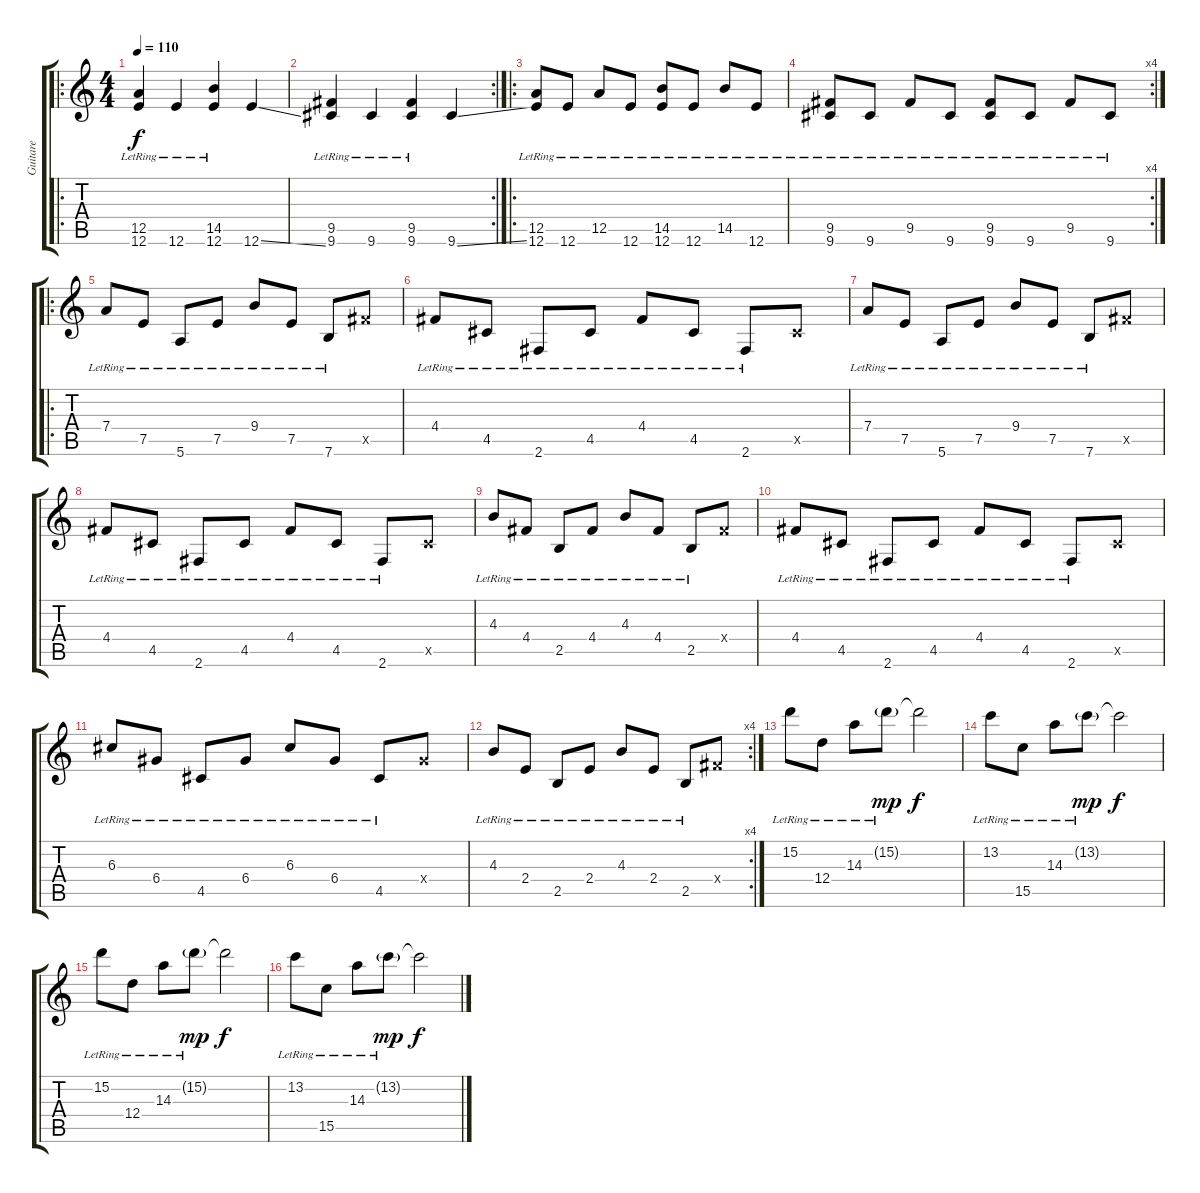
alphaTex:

\track ("Guitare" "Guitare") {instrument electricguitarmuted}
\staff {score tabs}
\tuning (E4 B3 G3 D3 A2 E2) {hide}
\ro
\ts (4 4)
\tempo 110
\clef g2
\ks c
(12.5{lr} 12.6{lr}).4{dy f instrument electricguitarmuted} 12.6{lr}.4 (14.5{lr} 12.6{lr}).4 12.6{ss}.4 |
\rc 2
(9.5{lr} 9.6{lr}).4 9.6{lr}.4 (9.5{lr} 9.6{lr}).4 9.6{ss}.4 |
\ro
(12.5{lr} 12.6{lr}).8 12.6{lr}.8 12.5{lr}.8 12.6{lr}.8 (14.5{lr} 12.6{lr}).8 12.6{lr}.8 14.5{lr}.8 12.6{lr}.8 |
\rc 4
(9.5{lr} 9.6{lr}).8 9.6{lr}.8 9.5{lr}.8 9.6{lr}.8 (9.5{lr} 9.6{lr}).8 9.6{lr}.8 9.5{lr}.8 9.6{lr}.8 |
\ro
7.4{lr}.8 7.5{lr}.8 5.6{lr}.8 7.5{lr}.8 9.4{lr}.8 7.5{lr}.8 7.6{lr}.8 9.5{x}.8 |
4.4{lr}.8 4.5{lr}.8 2.6{lr}.8 4.5{lr}.8 4.4{lr}.8 4.5{lr}.8 2.6{lr}.8 4.5{x}.8 |
7.4{lr}.8 7.5{lr}.8 5.6{lr}.8 7.5{lr}.8 9.4{lr}.8 7.5{lr}.8 7.6{lr}.8 9.5{x}.8 |
4.4{lr}.8 4.5{lr}.8 2.6{lr}.8 4.5{lr}.8 4.4{lr}.8 4.5{lr}.8 2.6{lr}.8 4.5{x}.8 |
4.3{lr}.8 4.4{lr}.8 2.5{lr}.8 4.4{lr}.8 4.3{lr}.8 4.4{lr}.8 2.5{lr}.8 4.4{x}.8 |
4.4{lr}.8 4.5{lr}.8 2.6{lr}.8 4.5{lr}.8 4.4{lr}.8 4.5{lr}.8 2.6{lr}.8 4.5{x}.8 |
6.3{lr}.8 6.4{lr}.8 4.5{lr}.8 6.4{lr}.8 6.3{lr}.8 6.4{lr}.8 4.5{lr}.8 6.4{x}.8 |
\rc 4
4.3{lr}.8 2.4{lr}.8 2.5{lr}.8 2.4{lr}.8 4.3{lr}.8 2.4{lr}.8 2.5{lr}.8 4.4{x}.8 |
15.2{lr}.8 12.4{lr}.8 14.3{lr}.8 15.2{g lr}.8{dy mp} 15.2{t}.2{dy f} |
13.2{lr}.8 15.5{lr}.8 14.3{lr}.8 13.2{g lr}.8{dy mp} 13.2{t}.2{dy f} |
15.2{lr}.8 12.4{lr}.8 14.3{lr}.8 15.2{g lr}.8{dy mp} 15.2{t}.2{dy f} |
13.2{lr}.8 15.5{lr}.8 14.3{lr}.8 13.2{g lr}.8{dy mp} 13.2{t}.2{dy f}
